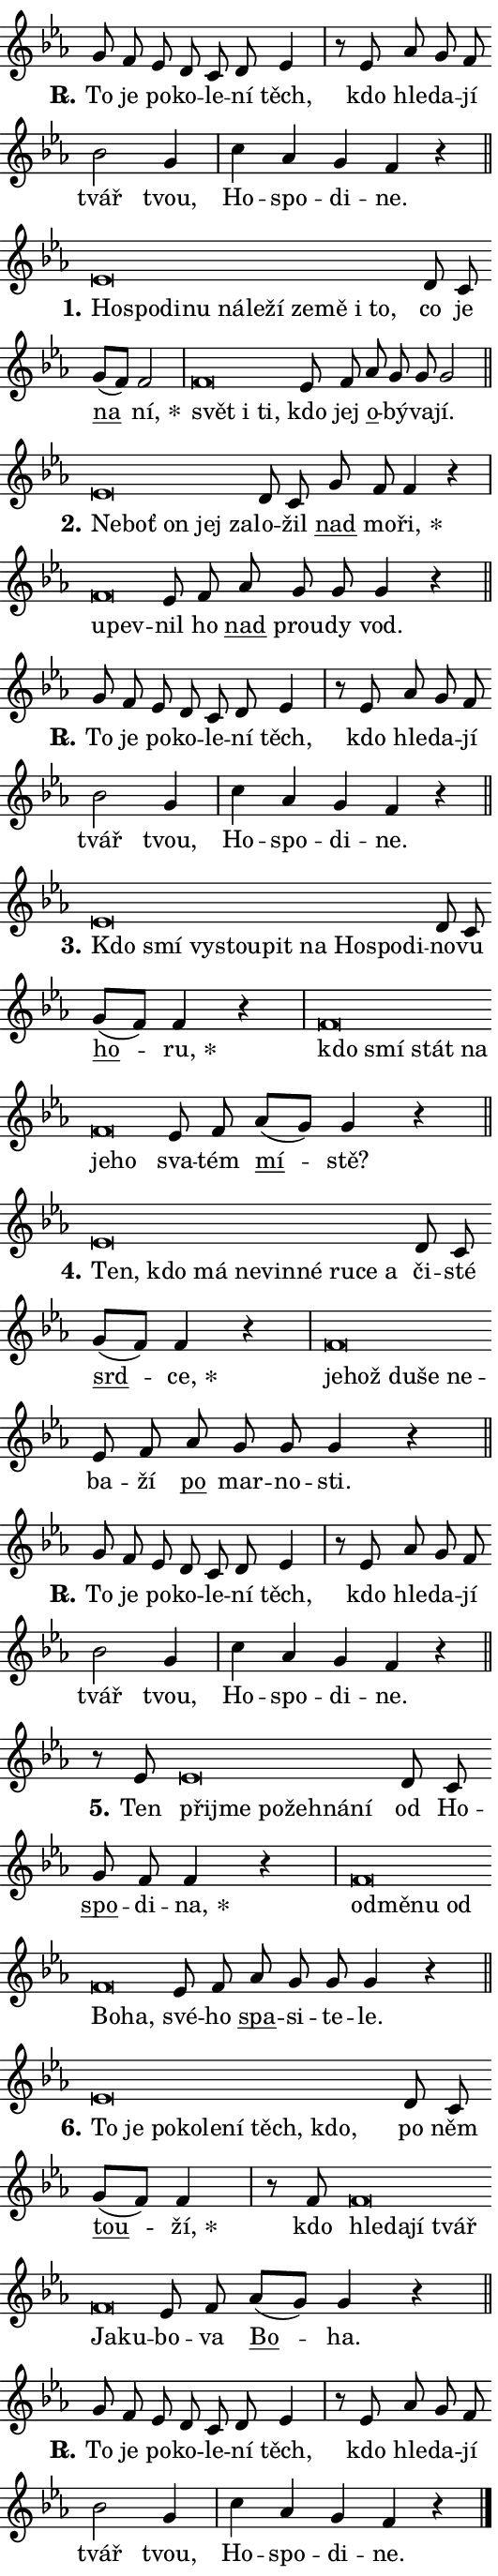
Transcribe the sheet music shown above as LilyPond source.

\version "2.24.0"
\header { tagline = "" }
\paper {
  indent = 0\cm
  top-margin = 0\cm
  right-margin = 0.13\cm % to fit lyric hyphens
  bottom-margin = 0\cm
  left-margin = 0\cm
  paper-width = 9\cm
  page-breaking = #ly:one-page-breaking
  system-system-spacing.basic-distance = #11
  score-system-spacing.basic-distance = #11
  ragged-last = ##f
}


%% Author: Thomas Morley
%% https://lists.gnu.org/archive/html/lilypond-user/2020-05/msg00002.html
#(define (line-position grob)
"Returns position of @var[grob} in current system:
   @code{'start}, if at first time-step
   @code{'end}, if at last time-step
   @code{'middle} otherwise
"
  (let* ((col (ly:item-get-column grob))
         (ln (ly:grob-object col 'left-neighbor))
         (rn (ly:grob-object col 'right-neighbor))
         (col-to-check-left (if (ly:grob? ln) ln col))
         (col-to-check-right (if (ly:grob? rn) rn col))
         (break-dir-left
           (and
             (ly:grob-property col-to-check-left 'non-musical #f)
             (ly:item-break-dir col-to-check-left)))
         (break-dir-right
           (and
             (ly:grob-property col-to-check-right 'non-musical #f)
             (ly:item-break-dir col-to-check-right))))
        (cond ((eqv? 1 break-dir-left) 'start)
              ((eqv? -1 break-dir-right) 'end)
              (else 'middle))))

#(define (tranparent-at-line-position vctor)
  (lambda (grob)
  "Relying on @code{line-position} select the relevant enry from @var{vctor}.
Used to determine transparency,"
    (case (line-position grob)
      ((end) (not (vector-ref vctor 0)))
      ((middle) (not (vector-ref vctor 1)))
      ((start) (not (vector-ref vctor 2))))))

noteHeadBreakVisibility =
#(define-music-function (break-visibility)(vector?)
"Makes @code{NoteHead}s transparent relying on @var{break-visibility}"
#{
  \override NoteHead.transparent =
    #(tranparent-at-line-position break-visibility)
#})

#(define delete-ledgers-for-transparent-note-heads
  (lambda (grob)
    "Reads whether a @code{NoteHead} is transparent.
If so this @code{NoteHead} is removed from @code{'note-heads} from
@var{grob}, which is supposed to be @code{LedgerLineSpanner}.
As a result ledgers are not printed for this @code{NoteHead}"
    (let* ((nhds-array (ly:grob-object grob 'note-heads))
           (nhds-list
             (if (ly:grob-array? nhds-array)
                 (ly:grob-array->list nhds-array)
                 '()))
           ;; Relies on the transparent-property being done before
           ;; Staff.LedgerLineSpanner.after-line-breaking is executed.
           ;; This is fragile ...
           (to-keep
             (remove
               (lambda (nhd)
                 (ly:grob-property nhd 'transparent #f))
               nhds-list)))
      ;; TODO find a better method to iterate over grob-arrays, similiar
      ;; to filter/remove etc for lists
      ;; For now rebuilt from scratch
      (set! (ly:grob-object grob 'note-heads)  '())
      (for-each
        (lambda (nhd)
          (ly:pointer-group-interface::add-grob grob 'note-heads nhd))
        to-keep))))

squashNotes = {
  \override NoteHead.X-extent = #'(-0.2 . 0.2)
  \override NoteHead.Y-extent = #'(-0.75 . 0)
  \override NoteHead.stencil =
    #(lambda (grob)
       (let ((pos (ly:grob-property grob 'staff-position)))
         (begin
           (if (< pos -7) (display "ERROR: Lower brevis then expected\n") (display ""))
           (if (<= pos -6) ly:text-interface::print ly:note-head::print))))
}
unSquashNotes = {
  \revert NoteHead.X-extent
  \revert NoteHead.Y-extent
  \revert NoteHead.stencil
}

hideNotes = \noteHeadBreakVisibility #begin-of-line-visible
unHideNotes = \noteHeadBreakVisibility #all-visible

% work-around for resetting accidentals
% https://lilypond.org/doc/v2.23/Documentation/notation/displaying-rhythms#unmetered-music
cadenzaMeasure = {
  \cadenzaOff
  \partial 1024 s1024
  \cadenzaOn
}

#(define-markup-command (accent layout props text) (markup?)
  "Underline accented syllable"
  (interpret-markup layout props
    #{\markup \override #'(offset . 4.3) \underline { #text }#}))

responsum = \markup \concat {
  "R" \hspace #-1.05 \path #0.1 #'((moveto 0 0.07) (lineto 0.9 0.8)) \hspace #0.05 "."
}

spaceSize = #0.6828661417322834 % exact space size for TeX Gyre Schola

\layout {
  \context {
    \Staff
    \remove "Time_signature_engraver"
    \override LedgerLineSpanner.after-line-breaking = #delete-ledgers-for-transparent-note-heads
  }
  \context {
    \Lyrics {
      \override LyricSpace.minimum-distance = \spaceSize
      \override LyricText.font-name = #"TeX Gyre Schola"
      \override LyricText.font-size = 1
      \override StanzaNumber.font-name = #"TeX Gyre Schola Bold"
      \override StanzaNumber.font-size = 1
    }
  }
  \context {
    \Score 
    \override NoteHead.text =
      #(lambda (grob) 
        (let ((pos (ly:grob-property grob 'staff-position)))
          #{\markup {
            \combine
              \halign #-0.55 \raise #(if (= pos -6) 0 0.5) \override #'(thickness . 2) \draw-line #'(3.2 . 0)
              \musicglyph "noteheads.sM1"
          }#}))
  }
}

% magnetic-lyrics.ily
%
%   written by
%     Jean Abou Samra <jean@abou-samra.fr>
%     Werner Lemberg <wl@gnu.org>
%
%   adapted by
%     Jiri Hon <jiri.hon@gmail.com>
%
% Version 2022-Apr-15

% https://www.mail-archive.com/lilypond-user@gnu.org/msg149350.html

#(define (Left_hyphen_pointer_engraver context)
   "Collect syllable-hyphen-syllable occurrences in lyrics and store
them in properties.  This engraver only looks to the left.  For
example, if the lyrics input is @code{foo -- bar}, it does the
following.

@itemize @bullet
@item
Set the @code{text} property of the @code{LyricHyphen} grob between
@q{foo} and @q{bar} to @code{foo}.

@item
Set the @code{left-hyphen} property of the @code{LyricText} grob with
text @q{foo} to the @code{LyricHyphen} grob between @q{foo} and
@q{bar}.
@end itemize

Use this auxiliary engraver in combination with the
@code{lyric-@/text::@/apply-@/magnetic-@/offset!} hook."
   (let ((hyphen #f)
         (text #f))
     (make-engraver
      (acknowledgers
       ((lyric-syllable-interface engraver grob source-engraver)
        (set! text grob)))
      (end-acknowledgers
       ((lyric-hyphen-interface engraver grob source-engraver)
        ;(when (not (grob::has-interface grob 'lyric-space-interface))
          (set! hyphen grob)));)
      ((stop-translation-timestep engraver)
       (when (and text hyphen)
         (ly:grob-set-object! text 'left-hyphen hyphen))
       (set! text #f)
       (set! hyphen #f)))))

#(define (lyric-text::apply-magnetic-offset! grob)
   "If the space between two syllables is less than the value in
property @code{LyricText@/.details@/.squash-threshold}, move the right
syllable to the left so that it gets concatenated with the left
syllable.

Use this function as a hook for
@code{LyricText@/.after-@/line-@/breaking} if the
@code{Left_@/hyphen_@/pointer_@/engraver} is active."
   (let ((hyphen (ly:grob-object grob 'left-hyphen #f)))
     (when hyphen
       (let ((left-text (ly:spanner-bound hyphen LEFT)))
         (when (grob::has-interface left-text 'lyric-syllable-interface)
           (let* ((common (ly:grob-common-refpoint grob left-text X))
                  (this-x-ext (ly:grob-extent grob common X))
                  (left-x-ext
                   (begin
                     ;; Trigger magnetism for left-text.
                     (ly:grob-property left-text 'after-line-breaking)
                     (ly:grob-extent left-text common X)))
                  ;; `delta` is the gap width between two syllables.
                  (delta (- (interval-start this-x-ext)
                            (interval-end left-x-ext)))
                  (details (ly:grob-property grob 'details))
                  (threshold (assoc-get 'squash-threshold details 0.2)))
             (when (< delta threshold)
               (let* (;; We have to manipulate the input text so that
                      ;; ligatures crossing syllable boundaries are not
                      ;; disabled.  For languages based on the Latin
                      ;; script this is essentially a beautification.
                      ;; However, for non-Western scripts it can be a
                      ;; necessity.
                      (lt (ly:grob-property left-text 'text))
                      (rt (ly:grob-property grob 'text))
                      (is-space (grob::has-interface hyphen 'lyric-space-interface))
                      (space (if is-space " " ""))
                      (extra-delta (if is-space spaceSize 0))
                      ;; Append new syllable.
                      (ltrt-space (if (and (string? lt) (string? rt))
                                (string-append lt space rt)
                                (make-concat-markup (list lt space rt))))
                      ;; Right-align `ltrt` to the right side.
                      (ltrt-space-markup (grob-interpret-markup
                               grob
                               (make-translate-markup
                                (cons (interval-length this-x-ext) 0)
                                (make-right-align-markup ltrt-space)))))
                 (begin
                   ;; Don't print `left-text`.
                   (ly:grob-set-property! left-text 'stencil #f)
                   ;; Set text and stencil (which holds all collected
                   ;; syllables so far) and shift it to the left.
                   (ly:grob-set-property! grob 'text ltrt-space)
                   (ly:grob-set-property! grob 'stencil ltrt-space-markup)
                   (ly:grob-translate-axis! grob (- (- delta extra-delta)) X))))))))))


#(define (lyric-hyphen::displace-bounds-first grob)
   ;; Make very sure this callback isn't triggered too early.
   (let ((left (ly:spanner-bound grob LEFT))
         (right (ly:spanner-bound grob RIGHT)))
     (ly:grob-property left 'after-line-breaking)
     (ly:grob-property right 'after-line-breaking)
     (ly:lyric-hyphen::print grob)))

squashThreshold = #0.4

\layout {
  \context {
    \Lyrics
    \consists #Left_hyphen_pointer_engraver
    \override LyricText.after-line-breaking =
      #lyric-text::apply-magnetic-offset!
    \override LyricHyphen.stencil = #lyric-hyphen::displace-bounds-first
    \override LyricText.details.squash-threshold = \squashThreshold
    \override LyricHyphen.minimum-distance = 0
    \override LyricHyphen.minimum-length = \squashThreshold
  }
}

squashText = \override LyricText.details.squash-threshold = 9999
unSquashText = \override LyricText.details.squash-threshold = \squashThreshold

leftText = \override LyricText.self-alignment-X = #LEFT
unLeftText = \revert LyricText.self-alignment-X

starOffset = #(lambda (grob) 
                (let ((x_offset (ly:self-alignment-interface::aligned-on-x-parent grob)))
                  (if (= x_offset 0) 0 (+ x_offset 1.2))))

star = #(define-music-function (syllable)(string?)
"Append star separator at the end of a syllable"
#{
  \once \override LyricText.X-offset = #starOffset
  \lyricmode { \markup {
    #syllable
    \override #'((font-name . "TeX Gyre Schola Bold")) \hspace #0.2 \lower #0.65 \larger "*"
  } }
#})

starAccent = #(define-music-function (syllable)(string?)
"Append star separator at the end of a syllable and make accent"
#{
  \once \override LyricText.X-offset = #starOffset
  \lyricmode { \markup {
    \accent #syllable
    \override #'((font-name . "TeX Gyre Schola Bold")) \hspace #0.2 \lower #0.65 \larger "*"
  } }
#})

breath = #(define-music-function (syllable)(string?)
"Append breathing indicator at the end of a syllable"
#{
  \lyricmode { \markup { #syllable "+" } }
#})

optionalBreath = #(define-music-function (syllable)(string?)
"Append optional breathing indicator at the end of a syllable"
#{
  \lyricmode { \markup { #syllable "(+)" } }
#})


\score {
    <<
        \new Voice = "melody" { \cadenzaOn \key es \major \relative { g'8 f es d c d es4 \cadenzaMeasure \bar "|" r8 es as g f \bar "" bes2 g4 \cadenzaMeasure \bar "|" c as g f r \cadenzaMeasure \bar "||" \break } }
        \new Lyrics \lyricsto "melody" { \lyricmode { \set stanza = \responsum
To je po -- ko -- le -- ní těch, kdo hle -- da -- jí tvář tvou, Ho -- spo -- di -- ne. } }
    >>
    \layout {}
}

\score {
    <<
        \new Voice = "melody" { \cadenzaOn \key es \major \relative { \squashNotes es'\breve*1/16 \hideNotes \breve*1/16 \bar "" \breve*1/16 \bar "" \breve*1/16 \bar "" \breve*1/16 \bar "" \breve*1/16 \bar "" \breve*1/16 \bar "" \breve*1/16 \bar "" \breve*1/16 \bar "" \breve*1/16 \breve*1/16 \bar "" \unHideNotes \unSquashNotes d8 c \bar "" g'[( f)] f2 \cadenzaMeasure \bar "|" \squashNotes f\breve*1/16 \hideNotes \breve*1/16 \breve*1/16 \bar "" \unHideNotes \unSquashNotes es8 f \bar "" as g g g2 \cadenzaMeasure \bar "||" \break } }
        \new Lyrics \lyricsto "melody" { \lyricmode { \set stanza = "1."
\leftText Ho -- \squashText spo -- di -- nu ná -- le -- ží ze -- mě i to, \unLeftText \unSquashText co je \markup \accent na \star ní, \leftText svět \squashText i ti, \unLeftText \unSquashText kdo jej \markup \accent o -- bý -- va -- jí. } }
    >>
    \layout {}
}

\score {
    <<
        \new Voice = "melody" { \cadenzaOn \key es \major \relative { \squashNotes es'\breve*1/16 \hideNotes \breve*1/16 \bar "" \breve*1/16 \bar "" \breve*1/16 \breve*1/16 \bar "" \unHideNotes \unSquashNotes d8 c \bar "" g' f f4 r \cadenzaMeasure \bar "|" \squashNotes f\breve*1/16 \hideNotes \breve*1/16 \bar "" \unHideNotes \unSquashNotes es8 f \bar "" as g g g4 r \cadenzaMeasure \bar "||" \break } }
        \new Lyrics \lyricsto "melody" { \lyricmode { \set stanza = "2."
\leftText Ne -- \squashText boť on jej za -- \unLeftText \unSquashText lo -- žil \markup \accent nad mo -- \star ři, \leftText u -- \squashText pev -- \unLeftText \unSquashText nil ho \markup \accent nad prou -- dy vod. } }
    >>
    \layout {}
}

\score {
    <<
        \new Voice = "melody" { \cadenzaOn \key es \major \relative { g'8 f es d c d es4 \cadenzaMeasure \bar "|" r8 es as g f \bar "" bes2 g4 \cadenzaMeasure \bar "|" c as g f r \cadenzaMeasure \bar "||" \break } }
        \new Lyrics \lyricsto "melody" { \lyricmode { \set stanza = \responsum
To je po -- ko -- le -- ní těch, kdo hle -- da -- jí tvář tvou, Ho -- spo -- di -- ne. } }
    >>
    \layout {}
}

\score {
    <<
        \new Voice = "melody" { \cadenzaOn \key es \major \relative { \squashNotes es'\breve*1/16 \hideNotes \breve*1/16 \bar "" \breve*1/16 \bar "" \breve*1/16 \bar "" \breve*1/16 \bar "" \breve*1/16 \bar "" \breve*1/16 \bar "" \breve*1/16 \breve*1/16 \bar "" \unHideNotes \unSquashNotes d8 c \bar "" g'[( f)] f4 r \cadenzaMeasure \bar "|" \squashNotes f\breve*1/16 \hideNotes \breve*1/16 \bar "" \breve*1/16 \bar "" \breve*1/16 \bar "" \breve*1/16 \breve*1/16 \bar "" \unHideNotes \unSquashNotes es8 f \bar "" as[( g)] g4 r \cadenzaMeasure \bar "||" \break } }
        \new Lyrics \lyricsto "melody" { \lyricmode { \set stanza = "3."
\leftText Kdo \squashText smí vy -- stou -- pit na Ho -- spo -- di -- \unLeftText \unSquashText no -- vu \markup \accent ho -- \star ru, \leftText kdo \squashText smí stát na je -- ho \unLeftText \unSquashText sva -- tém \markup \accent mí -- stě? } }
    >>
    \layout {}
}

\score {
    <<
        \new Voice = "melody" { \cadenzaOn \key es \major \relative { \squashNotes es'\breve*1/16 \hideNotes \breve*1/16 \bar "" \breve*1/16 \bar "" \breve*1/16 \bar "" \breve*1/16 \bar "" \breve*1/16 \bar "" \breve*1/16 \bar "" \breve*1/16 \breve*1/16 \bar "" \unHideNotes \unSquashNotes d8 c \bar "" g'[( f)] f4 r \cadenzaMeasure \bar "|" \squashNotes f\breve*1/16 \hideNotes \breve*1/16 \bar "" \breve*1/16 \bar "" \breve*1/16 \breve*1/16 \bar "" \unHideNotes \unSquashNotes es8 f \bar "" as g g g4 r \cadenzaMeasure \bar "||" \break } }
        \new Lyrics \lyricsto "melody" { \lyricmode { \set stanza = "4."
\leftText Ten, \squashText kdo má ne -- vin -- né ru -- ce a \unLeftText \unSquashText či -- sté \markup \accent srd -- \star ce, \leftText je -- \squashText hož du -- še ne -- \unLeftText \unSquashText ba -- ží \markup \accent po mar -- no -- sti. } }
    >>
    \layout {}
}

\score {
    <<
        \new Voice = "melody" { \cadenzaOn \key es \major \relative { g'8 f es d c d es4 \cadenzaMeasure \bar "|" r8 es as g f \bar "" bes2 g4 \cadenzaMeasure \bar "|" c as g f r \cadenzaMeasure \bar "||" \break } }
        \new Lyrics \lyricsto "melody" { \lyricmode { \set stanza = \responsum
To je po -- ko -- le -- ní těch, kdo hle -- da -- jí tvář tvou, Ho -- spo -- di -- ne. } }
    >>
    \layout {}
}

\score {
    <<
        \new Voice = "melody" { \cadenzaOn \key es \major \relative { r8 es'8 \squashNotes es\breve*1/16 \hideNotes \breve*1/16 \bar "" \breve*1/16 \bar "" \breve*1/16 \bar "" \breve*1/16 \breve*1/16 \bar "" \unHideNotes \unSquashNotes d8 c \bar "" g' f f4 r \cadenzaMeasure \bar "|" \squashNotes f\breve*1/16 \hideNotes \breve*1/16 \bar "" \breve*1/16 \bar "" \breve*1/16 \bar "" \breve*1/16 \breve*1/16 \bar "" \unHideNotes \unSquashNotes es8 f \bar "" as g g g4 r \cadenzaMeasure \bar "||" \break } }
        \new Lyrics \lyricsto "melody" { \lyricmode { \set stanza = "5."
Ten \leftText při -- \squashText jme po -- žeh -- ná -- ní \unLeftText \unSquashText od Ho -- \markup \accent spo -- di -- \star na, \leftText od -- \squashText mě -- nu od Bo -- ha, \unLeftText \unSquashText své -- ho \markup \accent spa -- si -- te -- le. } }
    >>
    \layout {}
}

\score {
    <<
        \new Voice = "melody" { \cadenzaOn \key es \major \relative { \squashNotes es'\breve*1/16 \hideNotes \breve*1/16 \bar "" \breve*1/16 \bar "" \breve*1/16 \bar "" \breve*1/16 \bar "" \breve*1/16 \bar "" \breve*1/16 \breve*1/16 \bar "" \unHideNotes \unSquashNotes d8 c \bar "" g'[( f)] f4 \cadenzaMeasure \bar "|" r8 f8 \squashNotes f\breve*1/16 \hideNotes \breve*1/16 \bar "" \breve*1/16 \bar "" \breve*1/16 \bar "" \breve*1/16 \breve*1/16 \bar "" \unHideNotes \unSquashNotes es8 f \bar "" as[( g)] g4 r \cadenzaMeasure \bar "||" \break } }
        \new Lyrics \lyricsto "melody" { \lyricmode { \set stanza = "6."
\leftText To \squashText je po -- ko -- le -- ní těch, kdo, \unLeftText \unSquashText po něm \markup \accent tou -- \star ží, kdo \leftText hle -- \squashText da -- jí tvář Ja -- ku -- \unLeftText \unSquashText bo -- va \markup \accent Bo -- ha. } }
    >>
    \layout {}
}

\score {
    <<
        \new Voice = "melody" { \cadenzaOn \key es \major \relative { g'8 f es d c d es4 \cadenzaMeasure \bar "|" r8 es as g f \bar "" bes2 g4 \cadenzaMeasure \bar "|" c as g f r \cadenzaMeasure \bar "||" \break } \bar "|." }
        \new Lyrics \lyricsto "melody" { \lyricmode { \set stanza = \responsum
To je po -- ko -- le -- ní těch, kdo hle -- da -- jí tvář tvou, Ho -- spo -- di -- ne. } }
    >>
    \layout {}
}
